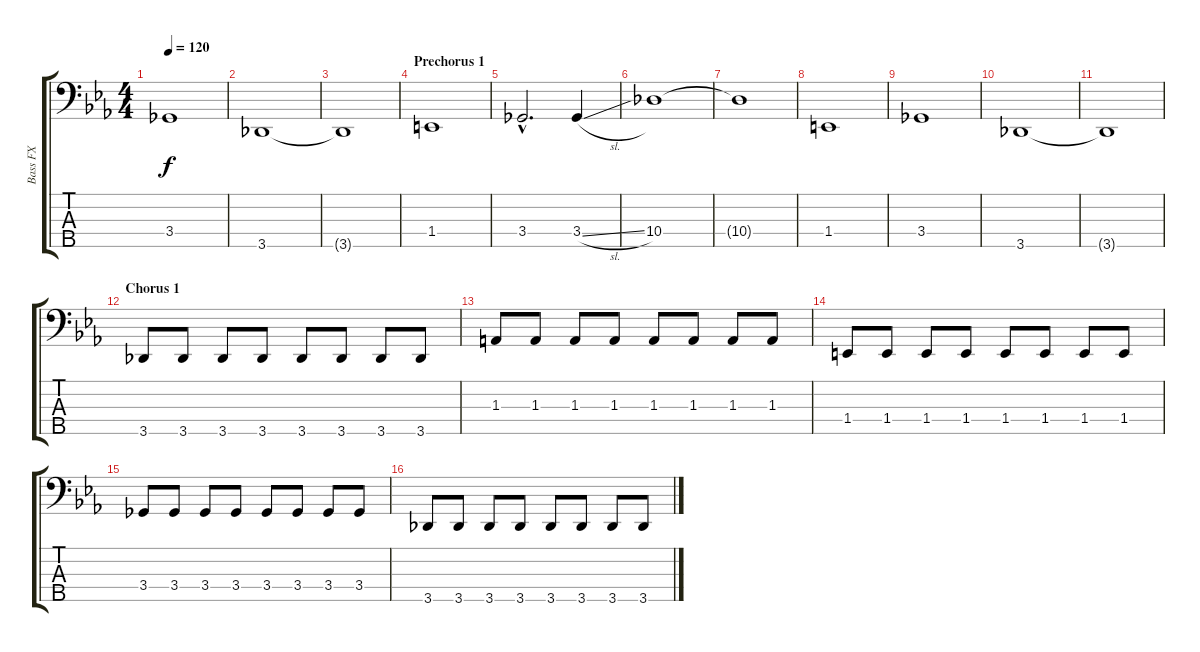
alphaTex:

\track ("Bass FX" "Bass FX") {instrument slapbass2}
\staff {score tabs}
\tuning (Gb2 Db2 Ab1 Eb1 Bb0) {hide}
\ts (4 4)
\tempo 120
\clef f4
\ks eb
3.4.1{dy f} |
3.5.1 |
3.5{t}.1 |
\section ("" "Prechorus 1")
1.4.1 |
3.4{hac}.2{d} 3.4{sl}.4 |
10.4.1 |
10.4{t}.1 |
1.4.1 |
3.4.1 |
3.5.1 |
3.5{t}.1 |
\section ("" "Chorus 1")
3.5.8 3.5.8 3.5.8 3.5.8 3.5.8 3.5.8 3.5.8 3.5.8 |
1.3.8 1.3.8 1.3.8 1.3.8 1.3.8 1.3.8 1.3.8 1.3.8 |
1.4.8 1.4.8 1.4.8 1.4.8 1.4.8 1.4.8 1.4.8 1.4.8 |
3.4.8 3.4.8 3.4.8 3.4.8 3.4.8 3.4.8 3.4.8 3.4.8 |
3.5.8 3.5.8 3.5.8 3.5.8 3.5.8 3.5.8 3.5.8 3.5.8
